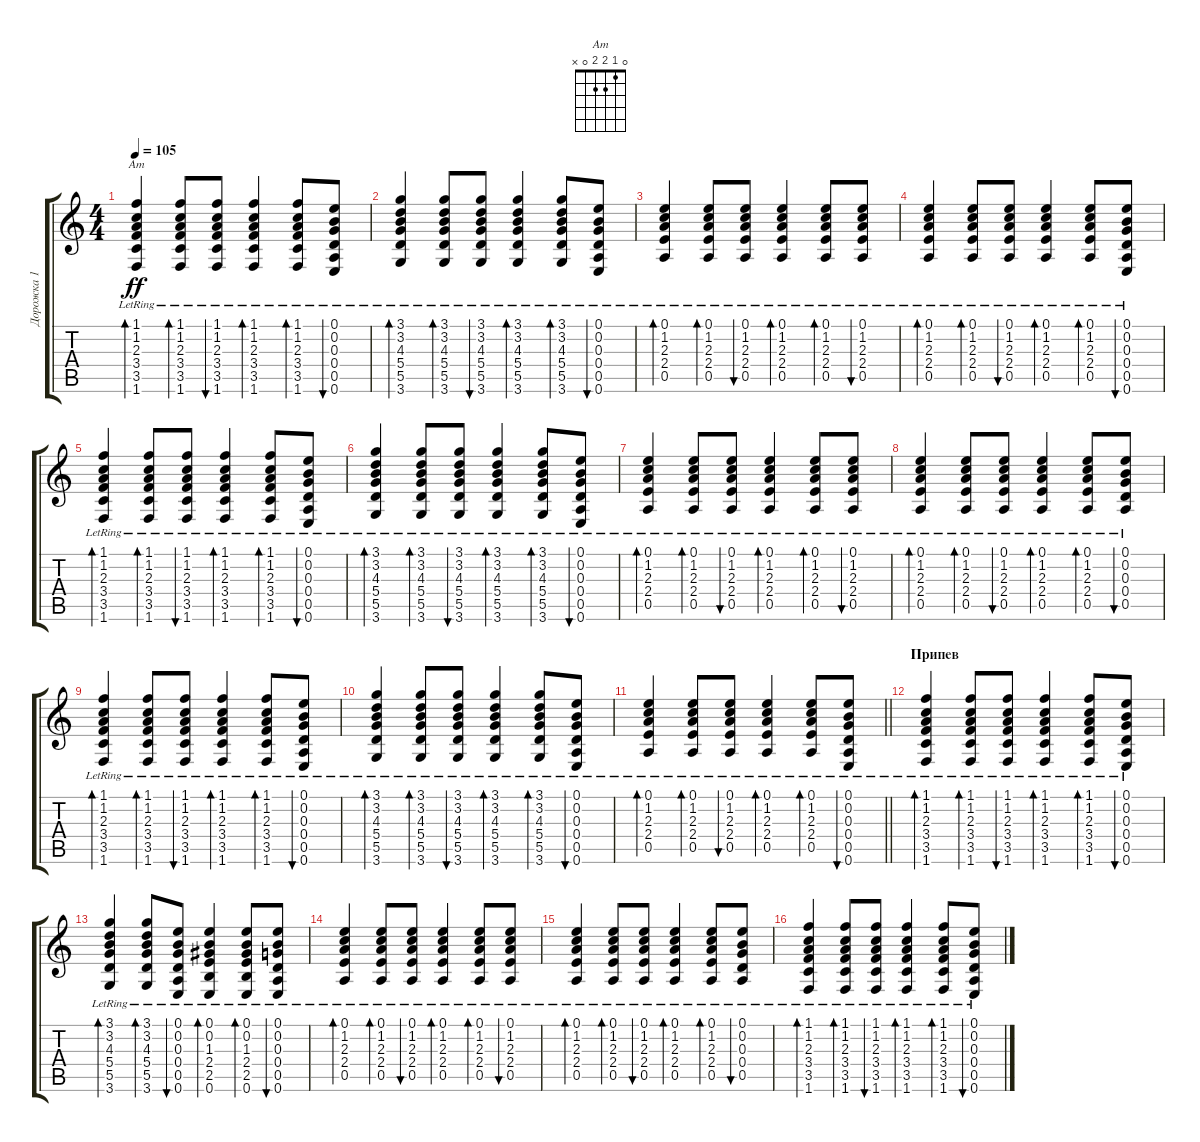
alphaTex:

\track ("Дорожка 1" "Дорожка 1") {instrument acousticguitarsteel}
\staff {score tabs}
\tuning (E4 B3 G3 D3 A2 E2) {hide}
\chord ("Am" 0 1 2 2 0 x)
\ts (4 4)
\tempo 105
\clef g2
\ks c
(1.1 1.2{lr} 2.3{lr} 3.4{lr} 3.5{lr} 1.6).4{bd 60 ch "Am" dy ff volume 6} (1.1{lr} 1.2{lr} 2.3{lr} 3.4{lr} 3.5{lr} 1.6).8{bd 60} (1.1{lr} 1.2{lr} 2.3{lr} 3.4{lr} 3.5 1.6).8{bu 60} (1.1 1.2{lr} 2.3{lr} 3.4{lr} 3.5{lr} 1.6).4{bd 60 beam merge} (1.1 1.2{lr} 2.3{lr} 3.4{lr} 3.5 1.6).8{bd 60} (0.1{lr} 0.2{lr} 0.3 0.4{lr} 0.5 0.6).8{bu 60} |
(3.1 3.2{lr} 4.3{lr} 5.4{lr} 5.5{lr} 3.6).4{bd 60 volume 6} (3.1{lr} 3.2{lr} 4.3{lr} 5.4{lr} 5.5{lr} 3.6).8{bd 60} (3.1{lr} 3.2{lr} 4.3{lr} 5.4{lr} 5.5 3.6).8{bu 60} (3.1 3.2{lr} 4.3{lr} 5.4{lr} 5.5{lr} 3.6).4{bd 60 beam merge} (3.1 3.2{lr} 4.3{lr} 5.4{lr} 5.5 3.6).8{bd 60} (0.1{lr} 0.2{lr} 0.3 0.4{lr} 0.5 0.6).8{bu 60} |
(0.1 1.2{lr} 2.3{lr} 2.4{lr} 0.5{lr}).4{bd 60 volume 6} (0.1{lr} 1.2{lr} 2.3{lr} 2.4{lr} 0.5{lr}).8{bd 60} (0.1{lr} 1.2{lr} 2.3{lr} 2.4{lr} 0.5).8{bu 60} (0.1 1.2{lr} 2.3{lr} 2.4{lr} 0.5{lr}).4{bd 60 beam merge} (0.1 1.2{lr} 2.3{lr} 2.4{lr} 0.5).8{bd 60} (0.1{lr} 1.2{lr} 2.3{lr} 2.4{lr} 0.5).8{bu 60} |
(0.1 1.2{lr} 2.3{lr} 2.4{lr} 0.5{lr}).4{bd 60 volume 6} (0.1{lr} 1.2{lr} 2.3{lr} 2.4{lr} 0.5{lr}).8{bd 60} (0.1{lr} 1.2{lr} 2.3{lr} 2.4{lr} 0.5).8{bu 60} (0.1 1.2{lr} 2.3{lr} 2.4{lr} 0.5{lr}).4{bd 60 beam merge} (0.1 1.2{lr} 2.3{lr} 2.4{lr} 0.5).8{bd 60} (0.1{lr} 0.2{lr} 0.3{lr} 0.4{lr} 0.5 0.6).8{bu 60} |
(1.1 1.2{lr} 2.3{lr} 3.4{lr} 3.5{lr} 1.6).4{bd 60 volume 6} (1.1{lr} 1.2{lr} 2.3{lr} 3.4{lr} 3.5{lr} 1.6).8{bd 60} (1.1{lr} 1.2{lr} 2.3{lr} 3.4{lr} 3.5 1.6).8{bu 60} (1.1 1.2{lr} 2.3{lr} 3.4{lr} 3.5{lr} 1.6).4{bd 60 beam merge} (1.1 1.2{lr} 2.3{lr} 3.4{lr} 3.5 1.6).8{bd 60} (0.1{lr} 0.2{lr} 0.3 0.4{lr} 0.5 0.6).8{bu 60} |
(3.1 3.2{lr} 4.3{lr} 5.4{lr} 5.5{lr} 3.6).4{bd 60 volume 6} (3.1{lr} 3.2{lr} 4.3{lr} 5.4{lr} 5.5{lr} 3.6).8{bd 60} (3.1{lr} 3.2{lr} 4.3{lr} 5.4{lr} 5.5 3.6).8{bu 60} (3.1 3.2{lr} 4.3{lr} 5.4{lr} 5.5{lr} 3.6).4{bd 60 beam merge} (3.1 3.2{lr} 4.3{lr} 5.4{lr} 5.5 3.6).8{bd 60} (0.1{lr} 0.2{lr} 0.3 0.4{lr} 0.5 0.6).8{bu 60} |
(0.1 1.2{lr} 2.3{lr} 2.4{lr} 0.5{lr}).4{bd 60 volume 6} (0.1{lr} 1.2{lr} 2.3{lr} 2.4{lr} 0.5{lr}).8{bd 60} (0.1{lr} 1.2{lr} 2.3{lr} 2.4{lr} 0.5).8{bu 60} (0.1 1.2{lr} 2.3{lr} 2.4{lr} 0.5{lr}).4{bd 60 beam merge} (0.1 1.2{lr} 2.3{lr} 2.4{lr} 0.5).8{bd 60} (0.1{lr} 1.2{lr} 2.3{lr} 2.4{lr} 0.5).8{bu 60} |
(0.1 1.2{lr} 2.3{lr} 2.4{lr} 0.5{lr}).4{bd 60 volume 6} (0.1{lr} 1.2{lr} 2.3{lr} 2.4{lr} 0.5{lr}).8{bd 60} (0.1{lr} 1.2{lr} 2.3{lr} 2.4{lr} 0.5).8{bu 60} (0.1 1.2{lr} 2.3{lr} 2.4{lr} 0.5{lr}).4{bd 60 beam merge} (0.1 1.2{lr} 2.3{lr} 2.4{lr} 0.5).8{bd 60} (0.1{lr} 0.2{lr} 0.3{lr} 0.4{lr} 0.5).8{bu 60} |
(1.1 1.2{lr} 2.3{lr} 3.4{lr} 3.5{lr} 1.6).4{bd 60 volume 6} (1.1{lr} 1.2{lr} 2.3{lr} 3.4{lr} 3.5{lr} 1.6).8{bd 60} (1.1{lr} 1.2{lr} 2.3{lr} 3.4{lr} 3.5 1.6).8{bu 60} (1.1 1.2{lr} 2.3{lr} 3.4{lr} 3.5{lr} 1.6).4{bd 60 beam merge} (1.1 1.2{lr} 2.3{lr} 3.4{lr} 3.5 1.6).8{bd 60} (0.1{lr} 0.2{lr} 0.3 0.4{lr} 0.5 0.6).8{bu 60} |
(3.1 3.2{lr} 4.3{lr} 5.4{lr} 5.5{lr} 3.6).4{bd 60 volume 6} (3.1{lr} 3.2{lr} 4.3{lr} 5.4{lr} 5.5{lr} 3.6).8{bd 60} (3.1{lr} 3.2{lr} 4.3{lr} 5.4{lr} 5.5 3.6).8{bu 60} (3.1 3.2{lr} 4.3{lr} 5.4{lr} 5.5{lr} 3.6).4{bd 60 beam merge} (3.1 3.2{lr} 4.3{lr} 5.4{lr} 5.5 3.6).8{bd 60} (0.1{lr} 0.2{lr} 0.3 0.4{lr} 0.5 0.6).8{bu 60} |
\barLineRight lightlight
(0.1 1.2{lr} 2.3{lr} 2.4{lr} 0.5{lr}).4{bd 60 volume 6} (0.1{lr} 1.2{lr} 2.3{lr} 2.4{lr} 0.5{lr}).8{bd 60} (0.1{lr} 1.2{lr} 2.3{lr} 2.4{lr} 0.5).8{bu 60} (0.1 1.2{lr} 2.3{lr} 2.4{lr} 0.5{lr}).4{bd 60 beam merge} (0.1 1.2{lr} 2.3{lr} 2.4{lr} 0.5).8{bd 60} (0.1 0.2{lr} 0.3{lr} 0.4{lr} 0.5 0.6).8{bu 60} |
\section ("" "Припев")
(1.1 1.2{lr} 2.3{lr} 3.4{lr} 3.5{lr} 1.6).4{bd 60 volume 6} (1.1{lr} 1.2{lr} 2.3{lr} 3.4{lr} 3.5{lr} 1.6).8{bd 60} (1.1{lr} 1.2{lr} 2.3{lr} 3.4{lr} 3.5 1.6).8{bu 60} (1.1 1.2{lr} 2.3{lr} 3.4{lr} 3.5{lr} 1.6).4{bd 60 beam merge} (1.1 1.2{lr} 2.3{lr} 3.4{lr} 3.5 1.6).8{bd 60} (0.1{lr} 0.2{lr} 0.3 0.4{lr} 0.5 0.6).8{bu 60} |
(3.1 3.2{lr} 4.3{lr} 5.4{lr} 5.5{lr} 3.6).4{bd 60 volume 6} (3.1{lr} 3.2{lr} 4.3{lr} 5.4{lr} 5.5{lr} 3.6).8{bd 60} (0.1{lr} 0.2{lr} 0.3{lr} 0.4{lr} 0.5 0.6).8{bu 60} (0.1 0.2 1.3{lr} 2.4{lr} 2.5{lr} 0.6).4{bd 60 beam merge} (0.1 0.2{lr} 1.3{lr} 2.4{lr} 2.5 0.6).8{bd 60} (0.1{lr} 0.2{lr} 0.3 0.4{lr} 0.5 0.6).8{bu 60} |
(0.1 1.2{lr} 2.3{lr} 2.4{lr} 0.5{lr}).4{bd 60 volume 6} (0.1{lr} 1.2{lr} 2.3{lr} 2.4{lr} 0.5{lr}).8{bd 60} (0.1{lr} 1.2{lr} 2.3{lr} 2.4{lr} 0.5).8{bu 60} (0.1 1.2{lr} 2.3{lr} 2.4{lr} 0.5{lr}).4{bd 60 beam merge} (0.1 1.2{lr} 2.3{lr} 2.4{lr} 0.5).8{bd 60} (0.1{lr} 1.2{lr} 2.3{lr} 2.4{lr} 0.5).8{bu 60} |
(0.1 1.2{lr} 2.3{lr} 2.4{lr} 0.5{lr}).4{bd 60 volume 6} (0.1{lr} 1.2{lr} 2.3{lr} 2.4{lr} 0.5{lr}).8{bd 60} (0.1{lr} 1.2{lr} 2.3{lr} 2.4{lr} 0.5).8{bu 60} (0.1 1.2{lr} 2.3{lr} 2.4{lr} 0.5{lr}).4{bd 60 beam merge} (0.1 1.2{lr} 2.3{lr} 2.4{lr} 0.5).8{bd 60} (0.1{lr} 0.2{lr} 0.3{lr} 0.4 0.5).8{bu 60} |
(1.1 1.2{lr} 2.3{lr} 3.4{lr} 3.5{lr} 1.6).4{bd 60 volume 6} (1.1{lr} 1.2{lr} 2.3{lr} 3.4{lr} 3.5{lr} 1.6).8{bd 60} (1.1{lr} 1.2{lr} 2.3{lr} 3.4{lr} 3.5 1.6).8{bu 60} (1.1 1.2{lr} 2.3{lr} 3.4{lr} 3.5{lr} 1.6).4{bd 60 beam merge} (1.1 1.2{lr} 2.3{lr} 3.4{lr} 3.5 1.6).8{bd 60} (0.1{lr} 0.2{lr} 0.3 0.4{lr} 0.5 0.6).8{bu 60}
